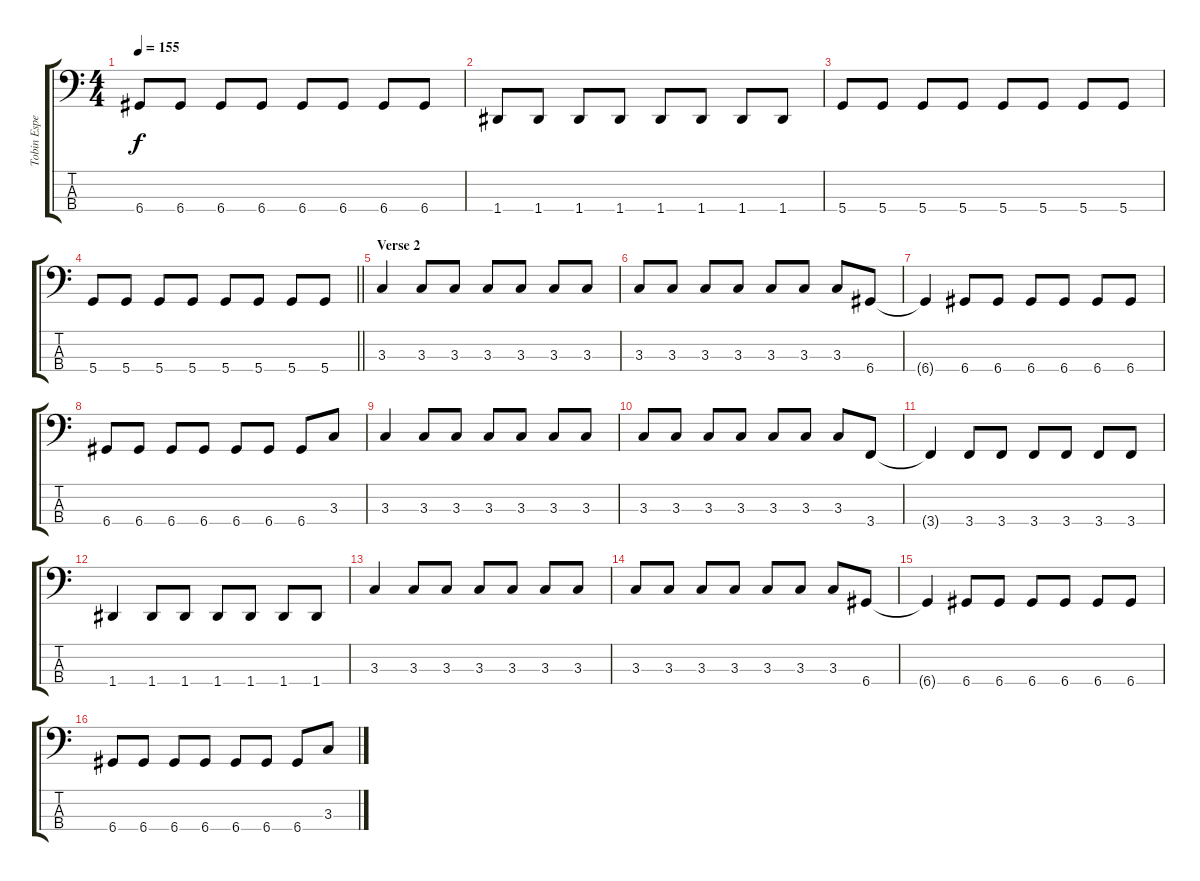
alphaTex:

\track ("Tobin Esperance (Bass Guitar)" "Tobin Espe") {instrument electricbassfinger}
\staff {score tabs}
\tuning (G2 D2 A1 D1) {hide}
\ts (4 4)
\tempo 155
\clef f4
\ks c
6.4.8{dy f} 6.4.8 6.4.8 6.4.8 6.4.8 6.4.8 6.4.8 6.4.8 |
1.4.8 1.4.8 1.4.8 1.4.8 1.4.8 1.4.8 1.4.8 1.4.8 |
5.4.8 5.4.8 5.4.8 5.4.8 5.4.8 5.4.8 5.4.8 5.4.8 |
\barLineRight lightlight
5.4.8 5.4.8 5.4.8 5.4.8 5.4.8 5.4.8 5.4.8 5.4.8 |
\section ("" "Verse 2")
3.3.4 3.3.8 3.3.8 3.3.8 3.3.8 3.3.8 3.3.8 |
3.3.8 3.3.8 3.3.8 3.3.8 3.3.8 3.3.8 3.3.8 6.4.8 |
6.4{t}.4 6.4.8 6.4.8 6.4.8 6.4.8 6.4.8 6.4.8 |
6.4.8 6.4.8 6.4.8 6.4.8 6.4.8 6.4.8 6.4.8 3.3.8 |
3.3.4 3.3.8 3.3.8 3.3.8 3.3.8 3.3.8 3.3.8 |
3.3.8 3.3.8 3.3.8 3.3.8 3.3.8 3.3.8 3.3.8 3.4.8 |
3.4{t}.4 3.4.8 3.4.8 3.4.8 3.4.8 3.4.8 3.4.8 |
1.4.4 1.4.8 1.4.8 1.4.8 1.4.8 1.4.8 1.4.8 |
3.3.4 3.3.8 3.3.8 3.3.8 3.3.8 3.3.8 3.3.8 |
3.3.8 3.3.8 3.3.8 3.3.8 3.3.8 3.3.8 3.3.8 6.4.8 |
6.4{t}.4 6.4.8 6.4.8 6.4.8 6.4.8 6.4.8 6.4.8 |
6.4.8 6.4.8 6.4.8 6.4.8 6.4.8 6.4.8 6.4.8 3.3.8
